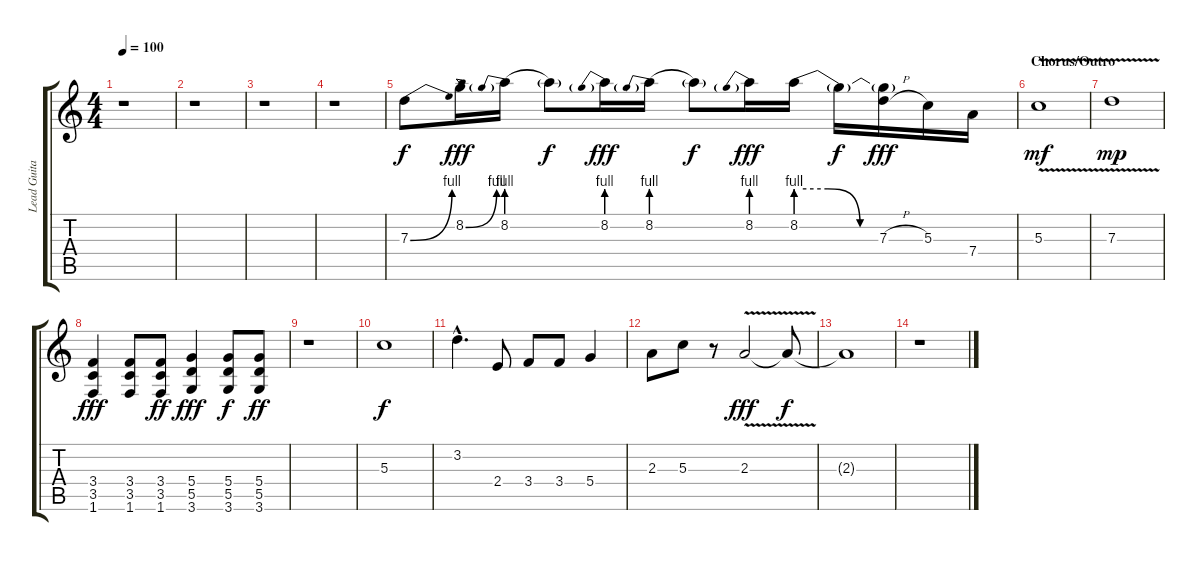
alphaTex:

\track ("Lead Guitar" "Lead Guita") {instrument overdrivenguitar}
\staff {score tabs}
\tuning (E4 B3 G3 D3 A2 E2) {hide}
\ts (4 4)
\tempo 100
\clef g2
\ks c
r.1{dy f} |
r.1 |
r.1 |
r.1 |
7.3{be (bend 0 0 60 4)}.8 8.2{be (bend 0 0 60 4)}.16{dy fff} 8.2{be (prebend 0 4 60 4)}.16 8.2{t}.8{dy f} 8.2{be (prebend 0 4 60 4)}.16{dy fff} 8.2{be (prebend 0 4 60 4)}.16 8.2{t}.8{dy f} 8.2{be (prebend 0 4 60 4)}.16{dy fff} 8.2{be (custom 0 4 15 4 30 0 40 0 60 0)}.16 8.2{t}.16{dy f} (8.2{t} 7.3{h}).16{dy fff} 5.3.16 7.4.16 |
\section ("" "Chorus/Outro")
5.3{v}.1{dy mf} |
7.3{v}.1{dy mp} |
(3.4 3.5 1.6).4{dy fff} (3.4 3.5 1.6).8 (3.4 3.5 1.6).8{dy ff} (5.4 5.5 3.6).4{dy fff} (5.4 5.5 3.6).8{dy f} (5.4 5.5 3.6).8{dy ff} |
r.1 |
5.3.1{dy f} |
3.2{hac}.4{d} 2.4.8 3.4.8 3.4.8 5.4.4 |
2.3.8 5.3.8 r.8 2.3{v}.2{dy fff volume 10} 2.3{t}.8{dy f} |
2.3{t}.1 |
r.1
